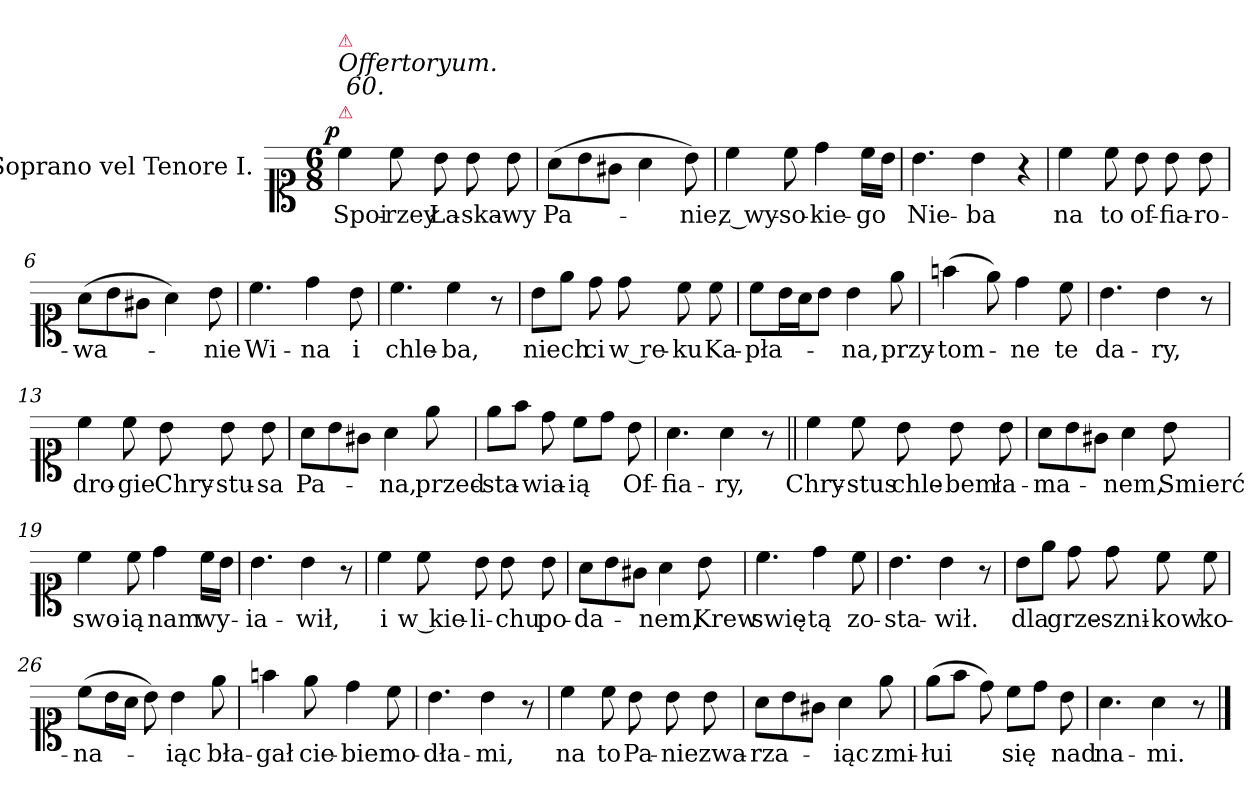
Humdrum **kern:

**kern	**text	**dynam
*part1	*part1	*part1
*staff1	*staff1	*staff1
*I"Soprano vel Tenore I.	*	*
*I'T	*	*
*clefC1	*	*
*k[]	*	*
*a:	*	*
*M6/8	*	*
=1	=1	=1
!LO:TX:a:color=crimson:t=⚠	!	!
!LO:TX:a:i:t=Offertoryum. \n 60.	!	!
!LO:TX:a:color=crimson:t=⚠	!	!
!	!	!LO:DY:a:rj
4cc\	Spoi-	p
8cc\	-rzey	.
8b\	Ła-	.
8b\	-ska-	.
8b\	-wy	.
=2	=2	=2
(>8a\L	Pa-	.
8b\	.	.
8g#X\J	.	.
4a\	.	.
8b\)	-nie,	.
=3	=3	=3
4cc\	z wy-	.
8cc\	-so-	.
4dd\	-kie-	.
16cc\LL	-go	.
16b\JJ	.	.
=4	=4	=4
4.b\	Nie-	.
4b\	-ba	.
!LO:N:vis=4	!	!
8r	.	.
=5	=5	=5
4cc\	na	.
8cc\	to	.
8b\	of-	.
8b\	-fia-	.
8b\	-ro-	.
=6	=6	=6
(>8a\L	-wa-	.
8b\	.	.
8g#X\J	.	.
4a\)	.	.
8b\	-nie	.
=7	=7	=7
4.cc\	Wi-	.
4dd\	-na	.
8b\	i	.
=8	=8	=8
4.cc\	chle-	.
4cc\	-ba,	.
8r	.	.
=9	=9	=9
8b\L	niech	.
8ee\J	.	.
8dd\	ci	.
8dd\	w re-	.
8cc\	-ku	.
8cc\	Ka-	.
=10	=10	=10
8cc\L	-pła-	.
16b\L	.	.
16a\J	.	.
8b\J	.	.
4b\	-na,	.
8ee\	przy-	.
=11	=11	=11
(>4ffn\	-tom-	.
8ee\)	.	.
4dd\	-ne	.
8cc\	te	.
=12	=12	=12
4.b\	da-	.
4b\	-ry,	.
8r	.	.
=13	=13	=13
4cc\	dro-	.
8cc\	-gie	.
8b\	Chry-	.
8b\	-stu-	.
8b\	-sa	.
=14	=14	=14
8a\L	Pa-	.
8b\	.	.
8g#X\J	.	.
4a\	-na,	.
8ee\	przed-	.
=15	=15	=15
8ee\L	-sta-	.
8ff\J	.	.
8dd\	-wia-	.
8cc\L	-ią	.
8dd\J	.	.
8b\	Of-	.
=16	=16	=16
4.a\	-fia-	.
4a\	-ry,	.
8r	.	.
=17||	=17||	=17||
4cc\	Chry-	.
8cc\	-stus	.
8b\	chle-	.
8b\	-bem	.
8b\	ła-	.
=18	=18	=18
8a\L	-ma-	.
8b\	.	.
8g#X\J	.	.
4a\	-nem,	.
8b\	Smierć	.
=19	=19	=19
4cc\	swo-	.
8cc\	-ią	.
4dd\	nam	.
16cc\LL	wy-	.
16b\JJ	.	.
=20	=20	=20
4.b\	-ia-	.
4b\	-wił,	.
8r	.	.
=21	=21	=21
4cc\	i	.
8cc\	w kie-	.
8b\	-li-	.
8b\	-chu	.
8b\	po-	.
=22	=22	=22
8a\L	-da-	.
8b\	.	.
8g#X\J	.	.
4a\	-nem,	.
8b\	Krew	.
=23	=23	=23
4.cc\	swię-	.
4dd\	-tą	.
8cc\	zo-	.
=24	=24	=24
4.b\	-sta-	.
4b\	-wił.	.
8r	.	.
=25	=25	=25
8b\L	dla	.
8ee\J	.	.
8dd\	grze-	.
8dd\	-szni-	.
8cc\	-kow	.
8cc\	ko-	.
=26	=26	=26
(>8cc\L	-na-	.
16b\L	.	.
16a\JJ	.	.
8b\)	.	.
4b\	-iąc	.
8ee\	bła-	.
=27	=27	=27
4ffn\	-gał	.
8ee\	cie-	.
4dd\	-bie	.
8cc\	mo-	.
=28	=28	=28
4.b\	-dła-	.
4b\	-mi,	.
8r	.	.
=29	=29	=29
4cc\	na	.
8cc\	to	.
8b\	Pa-	.
8b\	-nie	.
8b\	zwa-	.
=30	=30	=30
8a\L	-rza-	.
8b\	.	.
8g#X\J	.	.
4a\	-iąc	.
8ee\	zmi-	.
=31	=31	=31
(>8ee\L	-łui	.
8ff\J	.	.
8dd\)	.	.
8cc\L	się	.
8dd\J	.	.
8b\	nad	.
=32	=32	=32
4.a\	na-	.
4a\	-mi.	.
8r	.	.
==	==	==
*-	*-	*-
